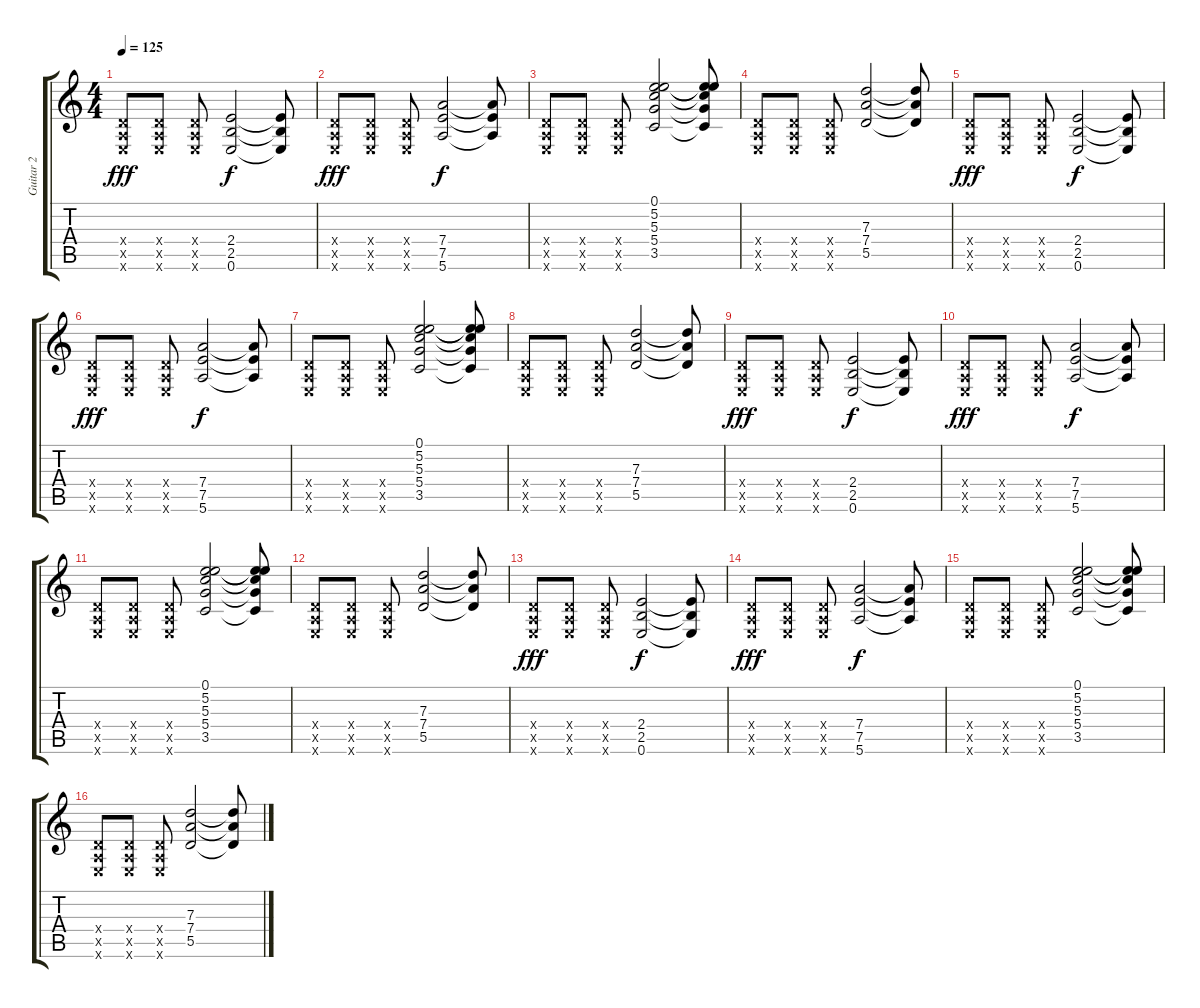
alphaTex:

\track ("Guitar 2" "Guitar 2") {instrument overdrivenguitar}
\staff {score tabs}
\tuning (E4 B3 G3 D3 A2 E2) {hide}
\ts (4 4)
\tempo 125
\clef g2
\ks c
(0.4{x} 0.5{x} 0.6{x}).8{dy fff} (0.4{x} 0.5{x} 0.6{x}).8 (0.4{x} 0.5{x} 0.6{x}).8 (2.4 2.5 0.6).2{dy f} (2.4{t} 2.5{t} 0.6{t}).8 |
(0.4{x} 0.5{x} 0.6{x}).8{dy fff} (0.4{x} 0.5{x} 0.6{x}).8 (0.4{x} 0.5{x} 0.6{x}).8 (7.4 7.5 5.6).2{dy f} (7.4{t} 7.5{t} 5.6{t}).8 |
(0.4{x} 0.5{x} 0.6{x}).8 (0.4{x} 0.5{x} 0.6{x}).8 (0.4{x} 0.5{x} 0.6{x}).8 (0.1 5.2 5.3 5.4 3.5).2 (0.1{t} 5.2{t} 5.3{t} 5.4{t} 3.5{t}).8 |
(0.4{x} 0.5{x} 0.6{x}).8 (0.4{x} 0.5{x} 0.6{x}).8 (0.4{x} 0.5{x} 0.6{x}).8 (7.3 7.4 5.5).2 (7.3{t} 7.4{t} 5.5{t}).8 |
(0.4{x} 0.5{x} 0.6{x}).8{dy fff} (0.4{x} 0.5{x} 0.6{x}).8 (0.4{x} 0.5{x} 0.6{x}).8 (2.4 2.5 0.6).2{dy f} (2.4{t} 2.5{t} 0.6{t}).8 |
(0.4{x} 0.5{x} 0.6{x}).8{dy fff} (0.4{x} 0.5{x} 0.6{x}).8 (0.4{x} 0.5{x} 0.6{x}).8 (7.4 7.5 5.6).2{dy f} (7.4{t} 7.5{t} 5.6{t}).8 |
(0.4{x} 0.5{x} 0.6{x}).8 (0.4{x} 0.5{x} 0.6{x}).8 (0.4{x} 0.5{x} 0.6{x}).8 (0.1 5.2 5.3 5.4 3.5).2 (0.1{t} 5.2{t} 5.3{t} 5.4{t} 3.5{t}).8 |
(0.4{x} 0.5{x} 0.6{x}).8 (0.4{x} 0.5{x} 0.6{x}).8 (0.4{x} 0.5{x} 0.6{x}).8 (7.3 7.4 5.5).2 (7.3{t} 7.4{t} 5.5{t}).8 |
(0.4{x} 0.5{x} 0.6{x}).8{dy fff} (0.4{x} 0.5{x} 0.6{x}).8 (0.4{x} 0.5{x} 0.6{x}).8 (2.4 2.5 0.6).2{dy f} (2.4{t} 2.5{t} 0.6{t}).8 |
(0.4{x} 0.5{x} 0.6{x}).8{dy fff} (0.4{x} 0.5{x} 0.6{x}).8 (0.4{x} 0.5{x} 0.6{x}).8 (7.4 7.5 5.6).2{dy f} (7.4{t} 7.5{t} 5.6{t}).8 |
(0.4{x} 0.5{x} 0.6{x}).8 (0.4{x} 0.5{x} 0.6{x}).8 (0.4{x} 0.5{x} 0.6{x}).8 (0.1 5.2 5.3 5.4 3.5).2 (0.1{t} 5.2{t} 5.3{t} 5.4{t} 3.5{t}).8 |
(0.4{x} 0.5{x} 0.6{x}).8 (0.4{x} 0.5{x} 0.6{x}).8 (0.4{x} 0.5{x} 0.6{x}).8 (7.3 7.4 5.5).2 (7.3{t} 7.4{t} 5.5{t}).8 |
(0.4{x} 0.5{x} 0.6{x}).8{dy fff} (0.4{x} 0.5{x} 0.6{x}).8 (0.4{x} 0.5{x} 0.6{x}).8 (2.4 2.5 0.6).2{dy f} (2.4{t} 2.5{t} 0.6{t}).8 |
(0.4{x} 0.5{x} 0.6{x}).8{dy fff} (0.4{x} 0.5{x} 0.6{x}).8 (0.4{x} 0.5{x} 0.6{x}).8 (7.4 7.5 5.6).2{dy f} (7.4{t} 7.5{t} 5.6{t}).8 |
(0.4{x} 0.5{x} 0.6{x}).8 (0.4{x} 0.5{x} 0.6{x}).8 (0.4{x} 0.5{x} 0.6{x}).8 (0.1 5.2 5.3 5.4 3.5).2 (0.1{t} 5.2{t} 5.3{t} 5.4{t} 3.5{t}).8 |
(0.4{x} 0.5{x} 0.6{x}).8 (0.4{x} 0.5{x} 0.6{x}).8 (0.4{x} 0.5{x} 0.6{x}).8 (7.3 7.4 5.5).2 (7.3{t} 7.4{t} 5.5{t}).8
